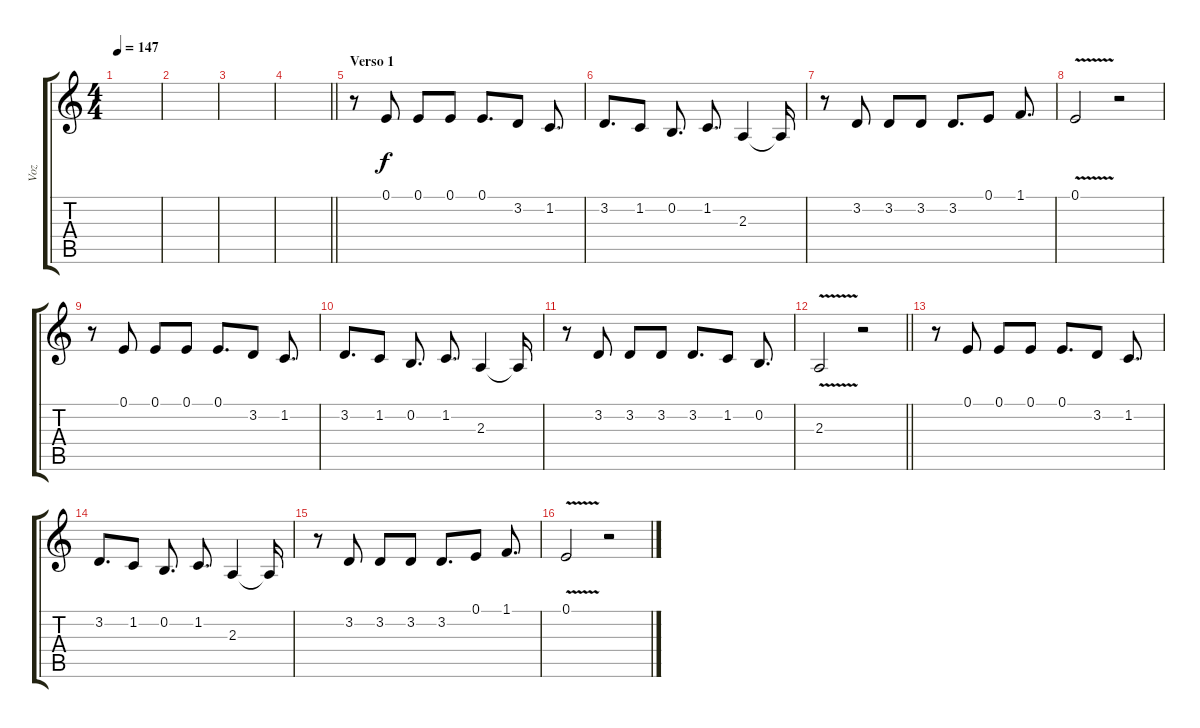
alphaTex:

\track ("Voz" "Voz") {instrument trumpet}
\staff {score tabs}
\tuning (E4 B3 G3 D3 A2 E2) {hide}
\ts (4 4)
\tempo 147
\clef g2
\ks c
|
|
|
\barLineRight lightlight
|
\section ("" "Verso 1")
r.8 0.1.8 0.1.8 0.1.8 0.1.8{d} 3.2.8 1.2.8{d} |
3.2.8{d} 1.2.8 0.2.8{d} 1.2.8{d} 2.3.4 2.3{t}.16 |
r.8 3.2.8 3.2.8 3.2.8 3.2.8{d} 0.1.8 1.1.8{d} |
0.1{v}.2 r.2 |
r.8 0.1.8 0.1.8 0.1.8 0.1.8{d} 3.2.8 1.2.8{d} |
3.2.8{d} 1.2.8 0.2.8{d} 1.2.8{d} 2.3.4 2.3{t}.16 |
r.8 3.2.8 3.2.8 3.2.8 3.2.8{d} 1.2.8 0.2.8{d} |
\barLineRight lightlight
2.3{v}.2 r.2 |
\section ("" "")
r.8 0.1.8 0.1.8 0.1.8 0.1.8{d} 3.2.8 1.2.8{d} |
3.2.8{d} 1.2.8 0.2.8{d} 1.2.8{d} 2.3.4 2.3{t}.16 |
r.8 3.2.8 3.2.8 3.2.8 3.2.8{d} 0.1.8 1.1.8{d} |
0.1{v}.2 r.2
